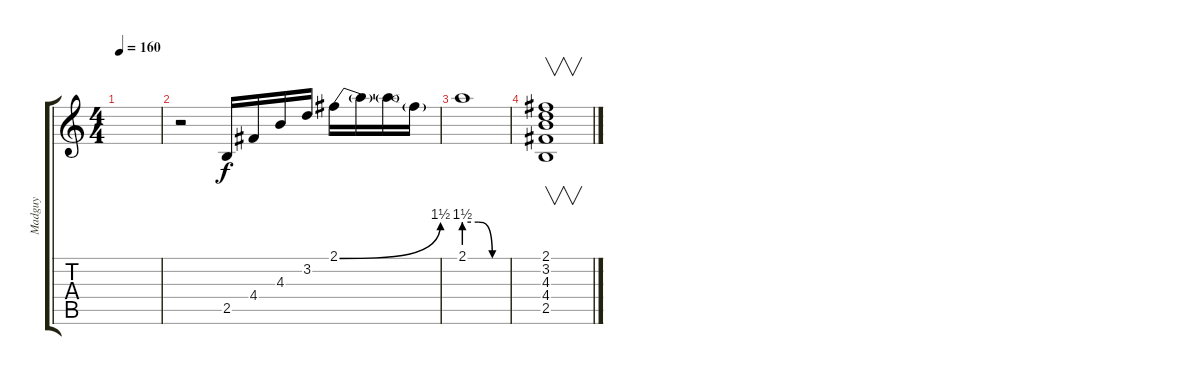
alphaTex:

\track ("Madguy" "Madguy") {instrument acousticguitarnylon}
\staff {score tabs}
\tuning (E4 B3 G3 D3 A2 E2) {hide}
\ts (4 4)
\tempo 160
\clef g2
\ks c
|
r.2 2.5.16 4.4.16 4.3.16 3.2.16 2.1{be (bend 0 0 60 6)}.16 2.1{t}.16 2.1{t}.16 2.1{t}.16 |
2.1{be (custom 0 6 20 6 40 0 60 0)}.1 |
(2.1 3.2 4.3 4.4 2.5).1{v}
